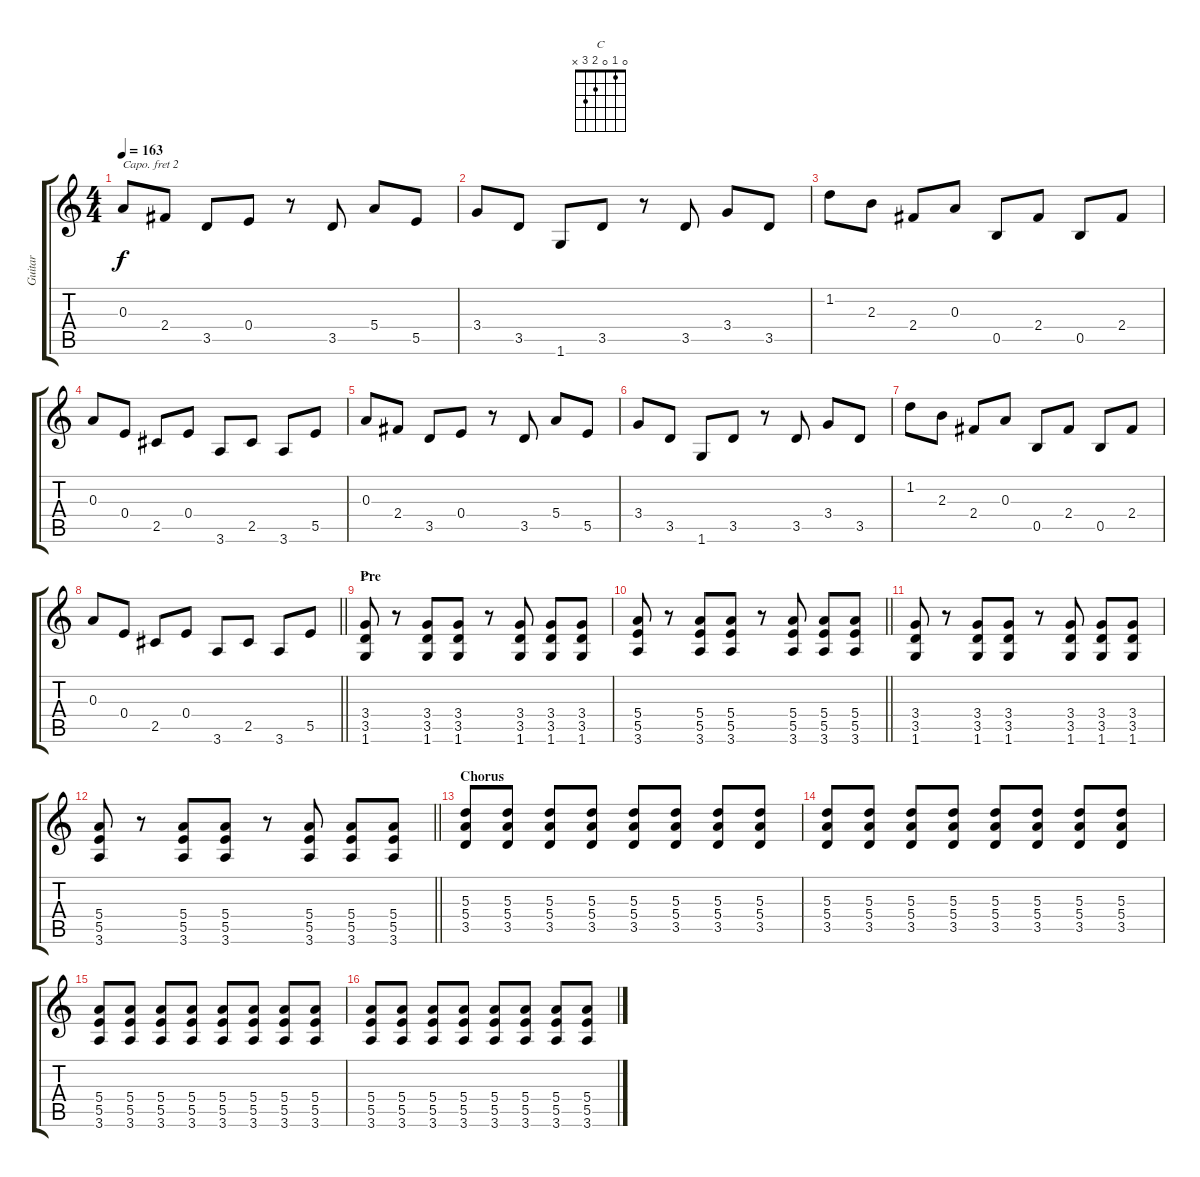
\track ("Guitar" "Guitar") {instrument overdrivenguitar}
\staff {score tabs}
\capo 2
\tuning (E4 B3 G3 D3 A2 E2) {hide}
\chord ("C" 0 1 0 2 3 x)
\ts (4 4)
\tempo 163
\clef g2
\ks c
0.3.8{dy f} 2.4.8 3.5.8 0.4.8 r.8 3.5.8 5.4.8 5.5.8 |
3.4.8 3.5.8 1.6.8 3.5.8 r.8 3.5.8 3.4.8 3.5.8 |
1.2.8 2.3.8 2.4.8 0.3.8 0.5.8 2.4.8 0.5.8 2.4.8 |
0.3.8 0.4.8 2.5.8 0.4.8 3.6.8 2.5.8 3.6.8 5.5.8 |
0.3.8 2.4.8 3.5.8 0.4.8 r.8 3.5.8 5.4.8 5.5.8 |
3.4.8 3.5.8 1.6.8 3.5.8 r.8 3.5.8 3.4.8 3.5.8 |
1.2.8 2.3.8 2.4.8 0.3.8 0.5.8 2.4.8 0.5.8 2.4.8 |
\barLineRight lightlight
0.3.8 0.4.8 2.5.8 0.4.8 3.6.8 2.5.8 3.6.8 5.5.8 |
\section ("" "Pre")
(3.4 3.5 1.6).8{ch "C"} r.8 (3.4 3.5 1.6).8 (3.4 3.5 1.6).8 r.8 (3.4 3.5 1.6).8 (3.4 3.5 1.6).8 (3.4 3.5 1.6).8 |
\barLineRight lightlight
(5.4 5.5 3.6).8 r.8 (5.4 5.5 3.6).8 (5.4 5.5 3.6).8 r.8 (5.4 5.5 3.6).8 (5.4 5.5 3.6).8 (5.4 5.5 3.6).8 |
(3.4 3.5 1.6).8 r.8 (3.4 3.5 1.6).8 (3.4 3.5 1.6).8 r.8 (3.4 3.5 1.6).8 (3.4 3.5 1.6).8 (3.4 3.5 1.6).8 |
\barLineRight lightlight
(5.4 5.5 3.6).8 r.8 (5.4 5.5 3.6).8 (5.4 5.5 3.6).8 r.8 (5.4 5.5 3.6).8 (5.4 5.5 3.6).8 (5.4 5.5 3.6).8 |
\section ("" "Chorus")
(5.3 5.4 3.5).8 (5.3 5.4 3.5).8 (5.3 5.4 3.5).8 (5.3 5.4 3.5).8 (5.3 5.4 3.5).8 (5.3 5.4 3.5).8 (5.3 5.4 3.5).8 (5.3 5.4 3.5).8 |
(5.3 5.4 3.5).8 (5.3 5.4 3.5).8 (5.3 5.4 3.5).8 (5.3 5.4 3.5).8 (5.3 5.4 3.5).8 (5.3 5.4 3.5).8 (5.3 5.4 3.5).8 (5.3 5.4 3.5).8 |
(5.4 5.5 3.6).8 (5.4 5.5 3.6).8 (5.4 5.5 3.6).8 (5.4 5.5 3.6).8 (5.4 5.5 3.6).8 (5.4 5.5 3.6).8 (5.4 5.5 3.6).8 (5.4 5.5 3.6).8 |
(5.4 5.5 3.6).8 (5.4 5.5 3.6).8 (5.4 5.5 3.6).8 (5.4 5.5 3.6).8 (5.4 5.5 3.6).8 (5.4 5.5 3.6).8 (5.4 5.5 3.6).8 (5.4 5.5 3.6).8
